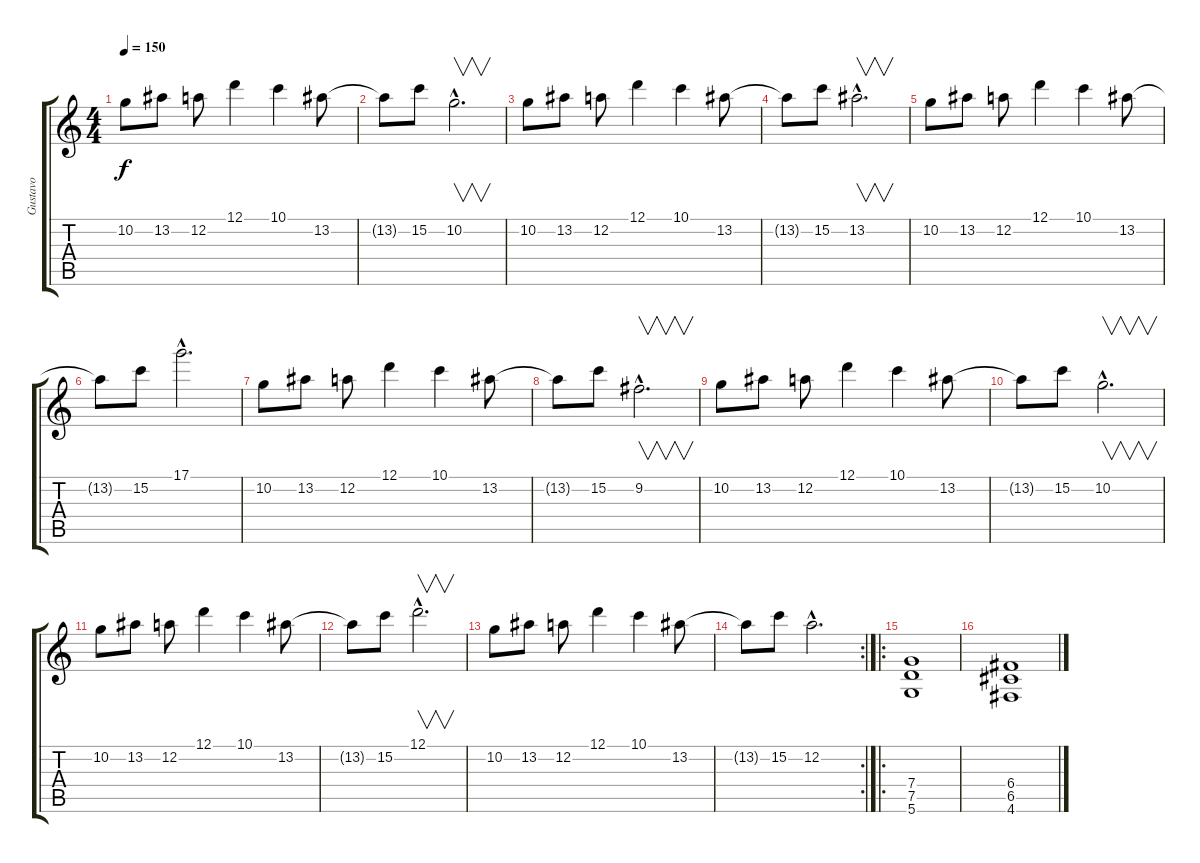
\track ("Gustavo" "Gustavo") {instrument distortionguitar}
\staff {score tabs}
\tuning (D4 A3 F3 C3 G2 D2) {hide}
\ts (4 4)
\tempo 150
\clef g2
\ks c
10.2.8{dy f} 13.2.8 12.2.8 12.1.4 10.1.4 13.2.8 |
13.2{t}.8 15.2.8 10.2{hac}.2{v d} |
10.2.8 13.2.8 12.2.8 12.1.4 10.1.4 13.2.8 |
13.2{t}.8 15.2.8 13.2{hac}.2{v d} |
10.2.8 13.2.8 12.2.8 12.1.4 10.1.4 13.2.8 |
13.2{t}.8 15.2.8 17.1{hac}.2{d} |
10.2.8 13.2.8 12.2.8 12.1.4 10.1.4 13.2.8 |
13.2{t}.8 15.2.8 9.2{hac}.2{v d} |
10.2.8 13.2.8 12.2.8 12.1.4 10.1.4 13.2.8 |
13.2{t}.8 15.2.8 10.2{hac}.2{v d} |
10.2.8 13.2.8 12.2.8 12.1.4 10.1.4 13.2.8 |
13.2{t}.8 15.2.8 12.1{hac}.2{v d} |
10.2.8 13.2.8 12.2.8 12.1.4 10.1.4 13.2.8 |
\rc 2
13.2{t}.8 15.2.8 12.2{hac}.2{d} |
\ro
(7.4 7.5 5.6).1 |
(6.4 6.5 4.6).1
